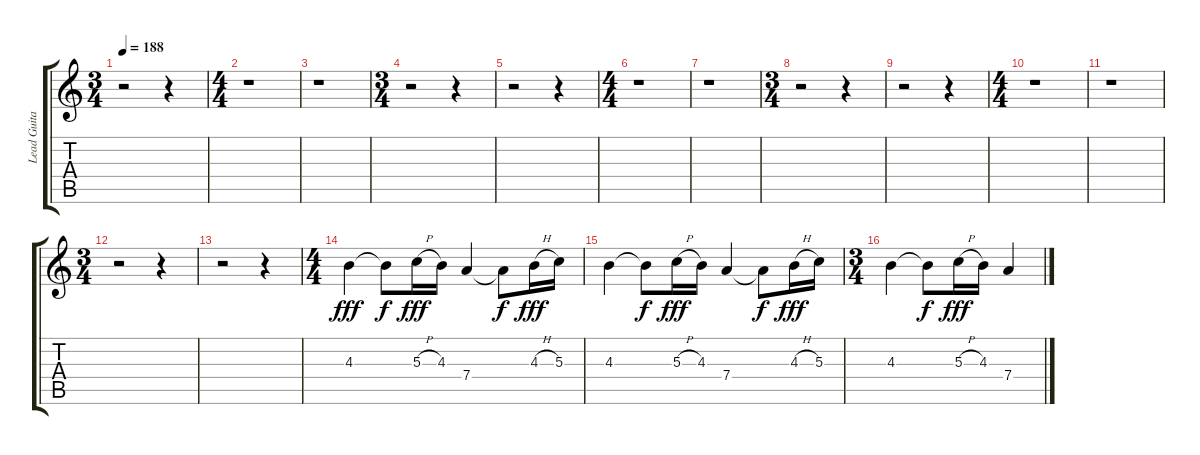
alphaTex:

\track ("Lead Guitar 1" "Lead Guita") {instrument overdrivenguitar}
\staff {score tabs}
\tuning (E4 B3 G3 D3 A2 E2) {hide}
\ts (3 4)
\tempo 188
\clef g2
\ks c
r.2{dy ff} r.4 |
\ts (4 4)
r.1 |
r.1 |
\ts (3 4)
r.2 r.4 |
r.2 r.4 |
\ts (4 4)
r.1 |
r.1 |
\ts (3 4)
r.2 r.4 |
r.2 r.4 |
\ts (4 4)
r.1 |
r.1 |
\ts (3 4)
r.2 r.4 |
r.2 r.4 |
\ts (4 4)
4.3.4{dy fff volume 16 instrument distortionguitar} 4.3{t}.8{dy f} 5.3{h}.16{dy fff} 4.3.16 7.4.4 7.4{t}.8{dy f} 4.3{h}.16{dy fff} 5.3.16 |
4.3.4 4.3{t}.8{dy f} 5.3{h}.16{dy fff} 4.3.16 7.4.4 7.4{t}.8{dy f} 4.3{h}.16{dy fff} 5.3.16 |
\ts (3 4)
4.3.4 4.3{t}.8{dy f} 5.3{h}.16{dy fff} 4.3.16 7.4.4
